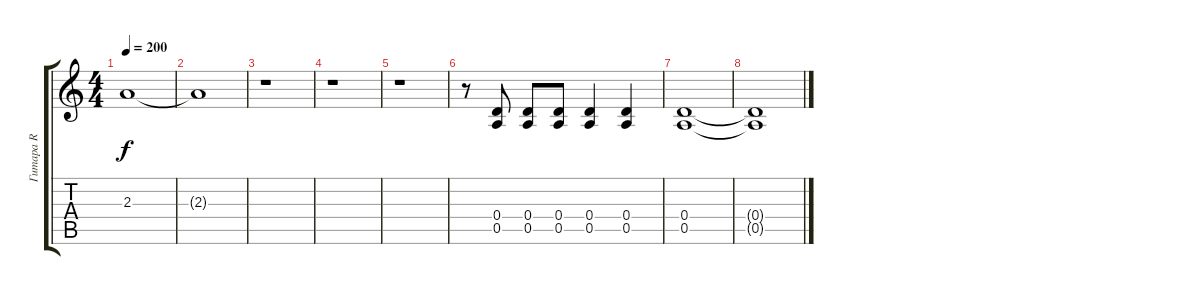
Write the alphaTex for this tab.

\track ("Гитара R" "Гитара R") {instrument overdrivenguitar}
\staff {score tabs}
\tuning (E4 B3 G3 D3 A2 E2) {hide}
\ts (4 4)
\tempo 200
\clef g2
\ks c
2.3{t}.1{dy f} |
2.3{t}.1 |
r.1 |
r.1 |
r.1 |
r.8 (0.4 0.5).8{volume 10 balance 16} (0.4 0.5).8 (0.4 0.5).8 (0.4 0.5).4 (0.4 0.5).4 |
(0.4 0.5).1 |
(0.4{t} 0.5{t}).1
